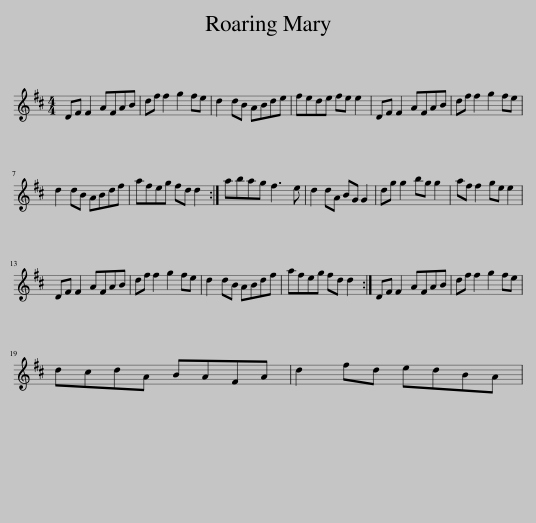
X:1
L:1/8
M:4/4
I:linebreak $
K:D
V:1 treble
V:1
 DF F2 AFAB | df f2 g2 fe | d2 dB ABde | fede fe e2 | DF F2 AFAB | %5
 df f2 g2 fe |$ d2 dB ABdf | afeg fd d2 :| abag f3 e | d2 dA BG G2 | %10
 dg g2 bg g2 | af f2 ge e2 |$ DF F2 AFAB | df f2 g2 fe | d2 dB ABdf | %15
 afeg fd d2 :| DF F2 AFAB | df f2 g2 fe |$ dcdA BAFA | d2 fd edBA | %20
